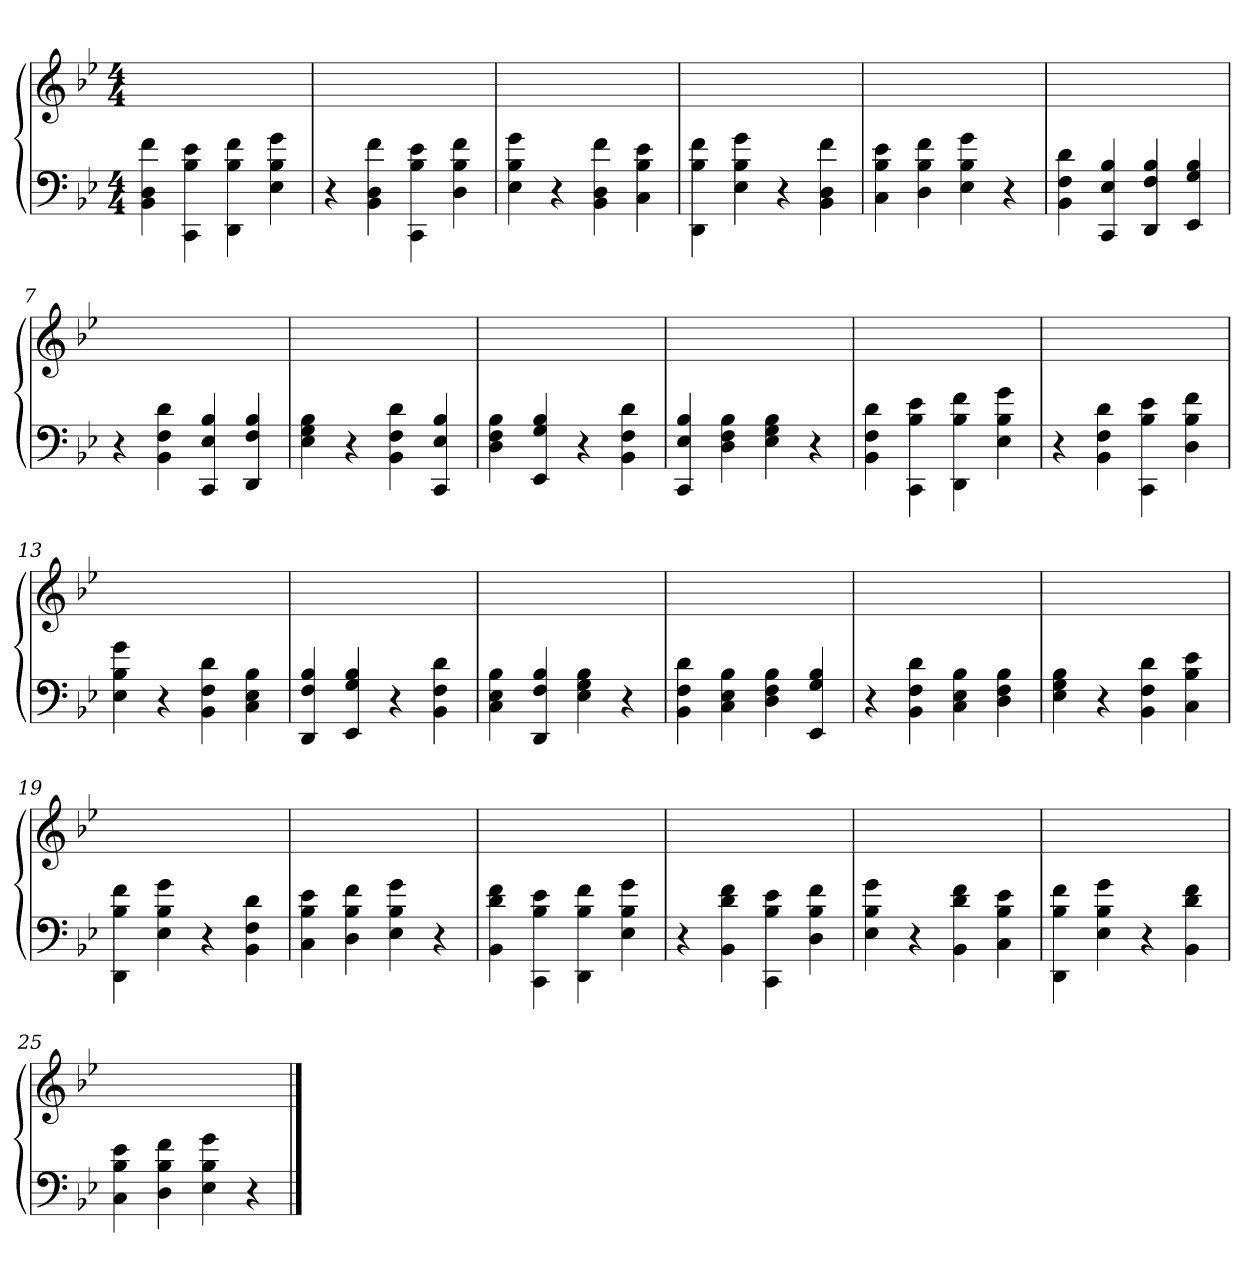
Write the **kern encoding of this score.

**kern	**kern
*part2	*part1
*staff2	*staff1
*clefF4	*clefG2
*k[b-e-]	*k[b-e-]
*B-:	*B-:
*M4/4	*M4/4
*MM60	*MM60
=1	=1
4BB- 4D 4f	1ryy
4CC 4B- 4e-	.
4DD 4B- 4f	.
4E- 4B- 4g	.
=2	=2
4r	1ryy
4BB- 4D 4f	.
4CC 4B- 4e-	.
4D 4B- 4f	.
=3	=3
4E- 4B- 4g	1ryy
4r	.
4BB- 4D 4f	.
4C 4B- 4e-	.
=4	=4
4DD 4B- 4f	1ryy
4E- 4B- 4g	.
4r	.
4BB- 4D 4f	.
=5	=5
4C 4B- 4e-	1ryy
4D 4B- 4f	.
4E- 4B- 4g	.
4r	.
=6	=6
4BB- 4F 4d	1ryy
4CC 4E- 4B-	.
4DD 4F 4B-	.
4EE- 4G 4B-	.
=7	=7
4r	1ryy
4BB- 4F 4d	.
4CC 4E- 4B-	.
4DD 4F 4B-	.
=8	=8
4E- 4G 4B-	1ryy
4r	.
4BB- 4F 4d	.
4CC 4E- 4B-	.
=9	=9
4D 4F 4B-	1ryy
4EE- 4G 4B-	.
4r	.
4BB- 4F 4d	.
=10	=10
4CC 4E- 4B-	1ryy
4D 4F 4B-	.
4E- 4G 4B-	.
4r	.
=11	=11
4BB- 4F 4d	1ryy
4CC 4B- 4e-	.
4DD 4B- 4f	.
4E- 4B- 4g	.
=12	=12
4r	1ryy
4BB- 4F 4d	.
4CC 4B- 4e-	.
4D 4B- 4f	.
=13	=13
4E- 4B- 4g	1ryy
4r	.
4BB- 4F 4d	.
4C 4E- 4B-	.
=14	=14
4DD 4F 4B-	1ryy
4EE- 4G 4B-	.
4r	.
4BB- 4F 4d	.
=15	=15
4C 4E- 4B-	1ryy
4DD 4F 4B-	.
4E- 4G 4B-	.
4r	.
=16	=16
4BB- 4F 4d	1ryy
4C 4E- 4B-	.
4D 4F 4B-	.
4EE- 4G 4B-	.
=17	=17
4r	1ryy
4BB- 4F 4d	.
4C 4E- 4B-	.
4D 4F 4B-	.
=18	=18
4E- 4G 4B-	1ryy
4r	.
4BB- 4F 4d	.
4C 4B- 4e-	.
=19	=19
4DD 4B- 4f	1ryy
4E- 4B- 4g	.
4r	.
4BB- 4F 4d	.
=20	=20
4C 4B- 4e-	1ryy
4D 4B- 4f	.
4E- 4B- 4g	.
4r	.
=21	=21
4BB- 4d 4f	1ryy
4CC 4B- 4e-	.
4DD 4B- 4f	.
4E- 4B- 4g	.
=22	=22
4r	1ryy
4BB- 4d 4f	.
4CC 4B- 4e-	.
4D 4B- 4f	.
=23	=23
4E- 4B- 4g	1ryy
4r	.
4BB- 4d 4f	.
4C 4B- 4e-	.
=24	=24
4DD 4B- 4f	1ryy
4E- 4B- 4g	.
4r	.
4BB- 4d 4f	.
=25	=25
4C 4B- 4e-	1ryy
4D 4B- 4f	.
4E- 4B- 4g	.
4r	.
==	==
*-	*-
